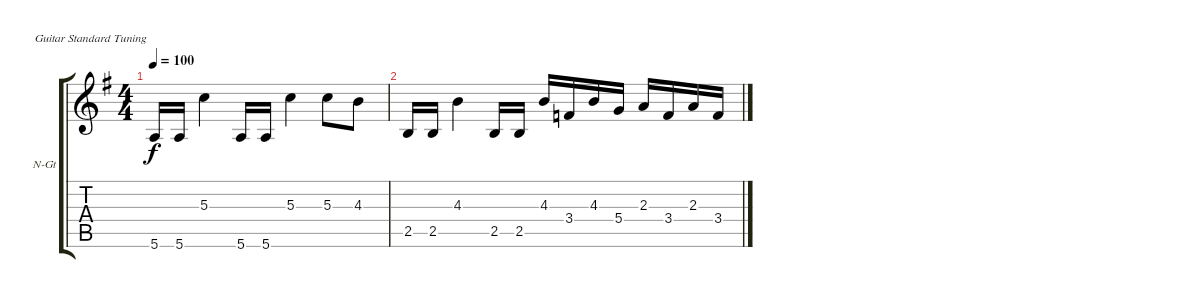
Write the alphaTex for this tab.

\defaultSystemsLayout 4
\bracketExtendMode groupsimilarinstruments
\firstSystemTrackNameOrientation horizontal
\otherSystemsTrackNameOrientation horizontal
\track ("Nylon Guitar" "N-Gt") {instrument acousticguitarnylon}
\staff {score tabs}
\tuning (E4 B3 G3 D3 A2 E2)
\ts (4 4)
\tempo 100
\clef g2
\scale
0.333333
\ks eminor
5.6.16{dy f} 5.6.16 5.3.4 5.6.16 5.6.16 5.3.4 5.3.8 4.3.8 |
\scale
0.333333 2.5.16 2.5.16 4.3.4 2.5.16 2.5.16 4.3.16 3.4.16 4.3.16 5.4.16 2.3.16 3.4.16 2.3.16 3.4.16 |
\scale
0.333333 |
\scale
0.333333 |
\scale
0.333333 |
\scale
0.333333 |
\scale
0.333333 |
\scale
0.333333 |
\scale
0.333333 |
\scale
0.333333
